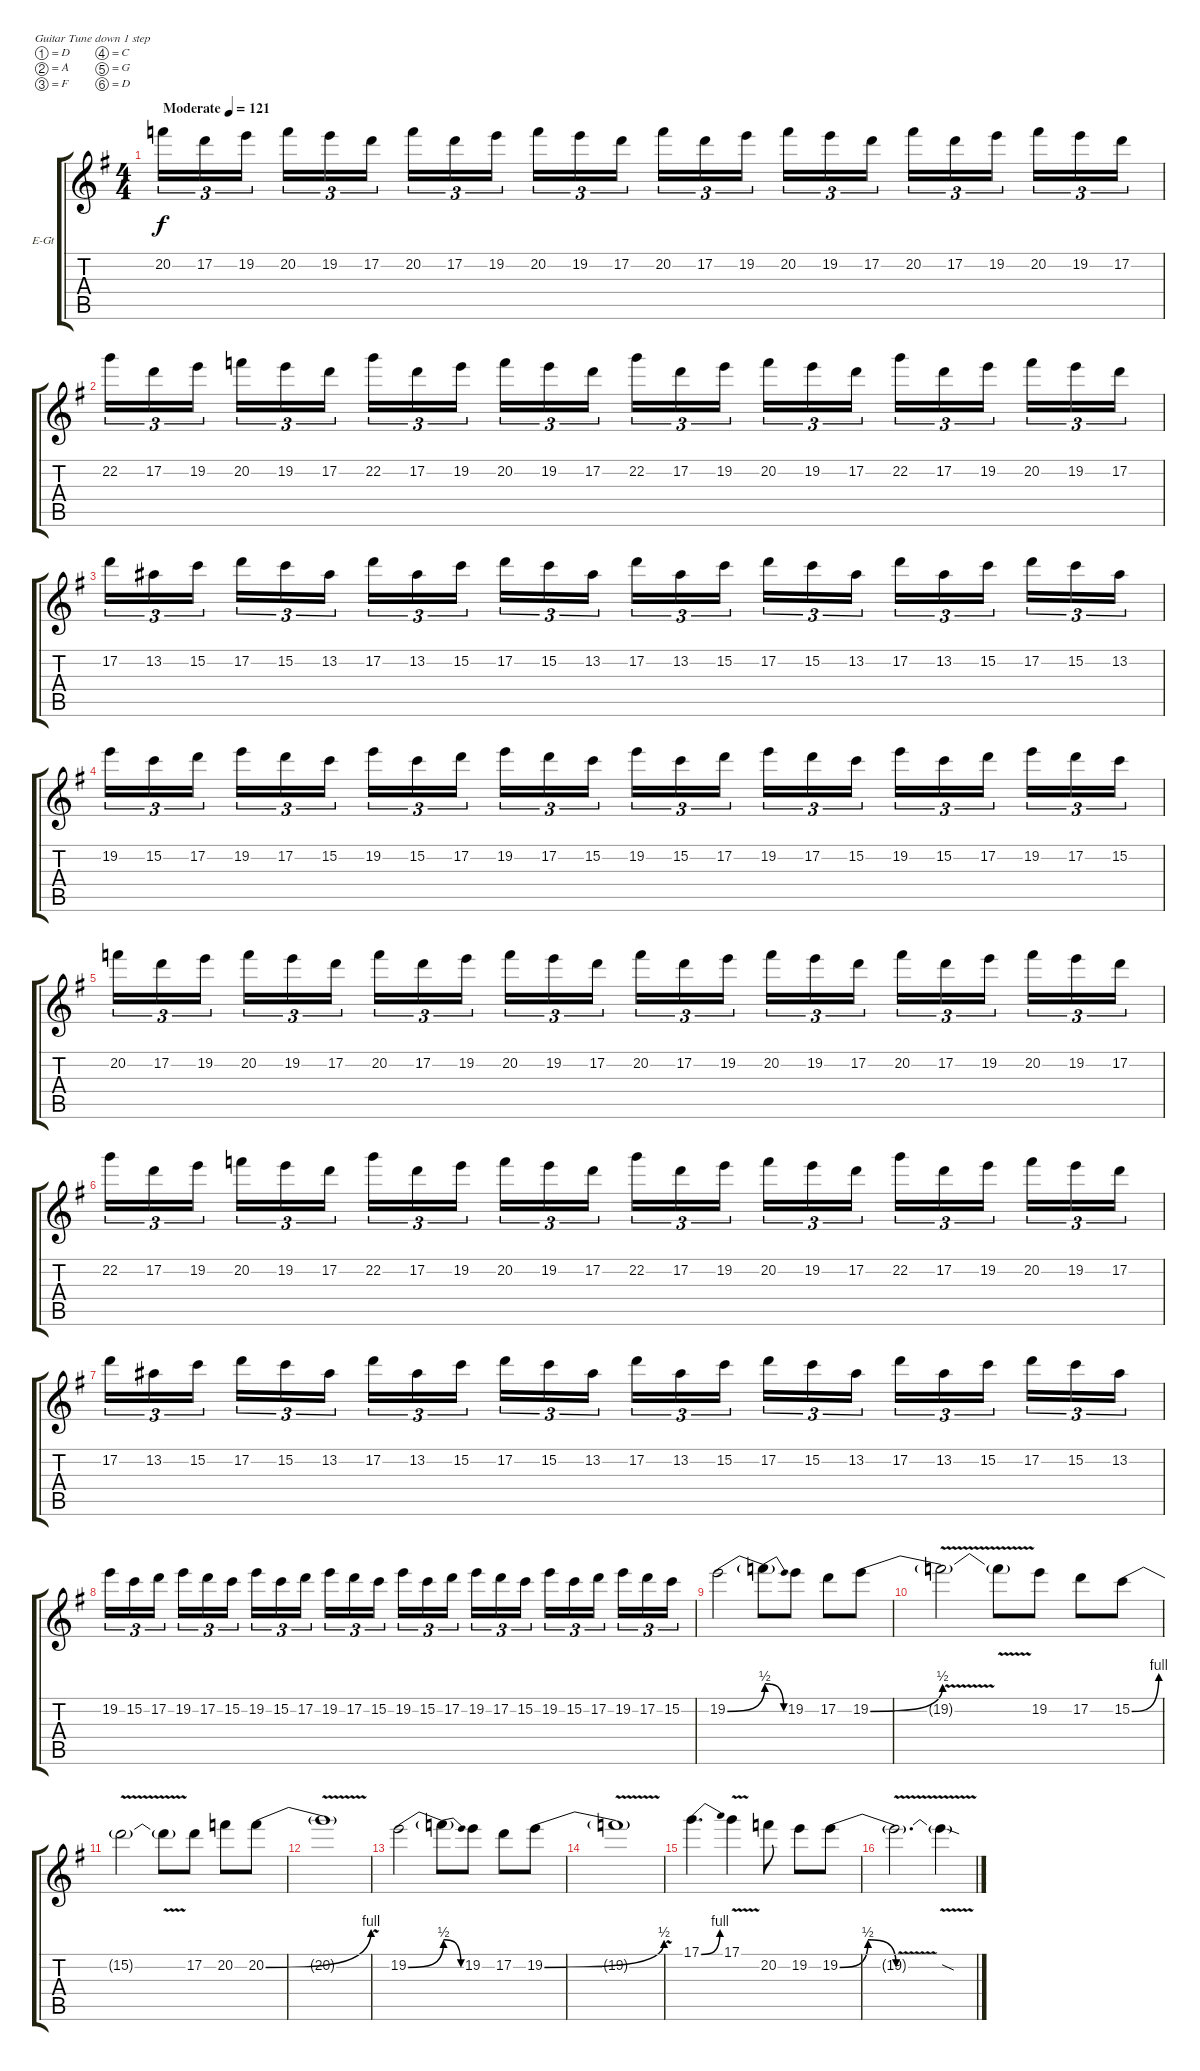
\bracketExtendMode groupsimilarinstruments
\firstSystemTrackNameOrientation horizontal
\otherSystemsTrackNameOrientation horizontal
\track ("Steven Nixon" "E-Gt") {instrument distortionguitar}
\staff {score tabs}
\tuning (D4 A3 F3 C3 G2 D2)
\ts (4 4)
\beaming (8 2 2 2 2)
\tempo (121 "Moderate")
\clef g2
\ks g
20.2.16{tu (3 2) dy f instrument distortionguitar} 17.2.16{tu (3 2)} 19.2.16{tu (3 2)} 20.2.16{tu (3 2)} 19.2.16{tu (3 2)} 17.2.16{tu (3 2)} 20.2.16{tu (3 2)} 17.2.16{tu (3 2)} 19.2.16{tu (3 2)} 20.2.16{tu (3 2)} 19.2.16{tu (3 2)} 17.2.16{tu (3 2)} 20.2.16{tu (3 2)} 17.2.16{tu (3 2)} 19.2.16{tu (3 2)} 20.2.16{tu (3 2)} 19.2.16{tu (3 2)} 17.2.16{tu (3 2)} 20.2.16{tu (3 2)} 17.2.16{tu (3 2)} 19.2.16{tu (3 2)} 20.2.16{tu (3 2)} 19.2.16{tu (3 2)} 17.2.16{tu (3 2)} |
22.2.16{tu (3 2)} 17.2.16{tu (3 2)} 19.2.16{tu (3 2)} 20.2.16{tu (3 2)} 19.2.16{tu (3 2)} 17.2.16{tu (3 2)} 22.2.16{tu (3 2)} 17.2.16{tu (3 2)} 19.2.16{tu (3 2)} 20.2.16{tu (3 2)} 19.2.16{tu (3 2)} 17.2.16{tu (3 2)} 22.2.16{tu (3 2)} 17.2.16{tu (3 2)} 19.2.16{tu (3 2)} 20.2.16{tu (3 2)} 19.2.16{tu (3 2)} 17.2.16{tu (3 2)} 22.2.16{tu (3 2)} 17.2.16{tu (3 2)} 19.2.16{tu (3 2)} 20.2.16{tu (3 2)} 19.2.16{tu (3 2)} 17.2.16{tu (3 2)} |
17.2.16{tu (3 2)} 13.2.16{tu (3 2)} 15.2.16{tu (3 2)} 17.2.16{tu (3 2)} 15.2.16{tu (3 2)} 13.2.16{tu (3 2)} 17.2.16{tu (3 2)} 13.2.16{tu (3 2)} 15.2.16{tu (3 2)} 17.2.16{tu (3 2)} 15.2.16{tu (3 2)} 13.2.16{tu (3 2)} 17.2.16{tu (3 2)} 13.2.16{tu (3 2)} 15.2.16{tu (3 2)} 17.2.16{tu (3 2)} 15.2.16{tu (3 2)} 13.2.16{tu (3 2)} 17.2.16{tu (3 2)} 13.2.16{tu (3 2)} 15.2.16{tu (3 2)} 17.2.16{tu (3 2)} 15.2.16{tu (3 2)} 13.2.16{tu (3 2)} |
19.2.16{tu (3 2)} 15.2.16{tu (3 2)} 17.2.16{tu (3 2)} 19.2.16{tu (3 2)} 17.2.16{tu (3 2)} 15.2.16{tu (3 2)} 19.2.16{tu (3 2)} 15.2.16{tu (3 2)} 17.2.16{tu (3 2)} 19.2.16{tu (3 2)} 17.2.16{tu (3 2)} 15.2.16{tu (3 2)} 19.2.16{tu (3 2)} 15.2.16{tu (3 2)} 17.2.16{tu (3 2)} 19.2.16{tu (3 2)} 17.2.16{tu (3 2)} 15.2.16{tu (3 2)} 19.2.16{tu (3 2)} 15.2.16{tu (3 2)} 17.2.16{tu (3 2)} 19.2.16{tu (3 2)} 17.2.16{tu (3 2)} 15.2.16{tu (3 2)} |
20.2.16{tu (3 2)} 17.2.16{tu (3 2)} 19.2.16{tu (3 2)} 20.2.16{tu (3 2)} 19.2.16{tu (3 2)} 17.2.16{tu (3 2)} 20.2.16{tu (3 2)} 17.2.16{tu (3 2)} 19.2.16{tu (3 2)} 20.2.16{tu (3 2)} 19.2.16{tu (3 2)} 17.2.16{tu (3 2)} 20.2.16{tu (3 2)} 17.2.16{tu (3 2)} 19.2.16{tu (3 2)} 20.2.16{tu (3 2)} 19.2.16{tu (3 2)} 17.2.16{tu (3 2)} 20.2.16{tu (3 2)} 17.2.16{tu (3 2)} 19.2.16{tu (3 2)} 20.2.16{tu (3 2)} 19.2.16{tu (3 2)} 17.2.16{tu (3 2)} |
22.2.16{tu (3 2)} 17.2.16{tu (3 2)} 19.2.16{tu (3 2)} 20.2.16{tu (3 2)} 19.2.16{tu (3 2)} 17.2.16{tu (3 2)} 22.2.16{tu (3 2)} 17.2.16{tu (3 2)} 19.2.16{tu (3 2)} 20.2.16{tu (3 2)} 19.2.16{tu (3 2)} 17.2.16{tu (3 2)} 22.2.16{tu (3 2)} 17.2.16{tu (3 2)} 19.2.16{tu (3 2)} 20.2.16{tu (3 2)} 19.2.16{tu (3 2)} 17.2.16{tu (3 2)} 22.2.16{tu (3 2)} 17.2.16{tu (3 2)} 19.2.16{tu (3 2)} 20.2.16{tu (3 2)} 19.2.16{tu (3 2)} 17.2.16{tu (3 2)} |
17.2.16{tu (3 2)} 13.2.16{tu (3 2)} 15.2.16{tu (3 2)} 17.2.16{tu (3 2)} 15.2.16{tu (3 2)} 13.2.16{tu (3 2)} 17.2.16{tu (3 2)} 13.2.16{tu (3 2)} 15.2.16{tu (3 2)} 17.2.16{tu (3 2)} 15.2.16{tu (3 2)} 13.2.16{tu (3 2)} 17.2.16{tu (3 2)} 13.2.16{tu (3 2)} 15.2.16{tu (3 2)} 17.2.16{tu (3 2)} 15.2.16{tu (3 2)} 13.2.16{tu (3 2)} 17.2.16{tu (3 2)} 13.2.16{tu (3 2)} 15.2.16{tu (3 2)} 17.2.16{tu (3 2)} 15.2.16{tu (3 2)} 13.2.16{tu (3 2)} |
19.2.16{tu (3 2)} 15.2.16{tu (3 2)} 17.2.16{tu (3 2)} 19.2.16{tu (3 2)} 17.2.16{tu (3 2)} 15.2.16{tu (3 2)} 19.2.16{tu (3 2)} 15.2.16{tu (3 2)} 17.2.16{tu (3 2)} 19.2.16{tu (3 2)} 17.2.16{tu (3 2)} 15.2.16{tu (3 2)} 19.2.16{tu (3 2)} 15.2.16{tu (3 2)} 17.2.16{tu (3 2)} 19.2.16{tu (3 2)} 17.2.16{tu (3 2)} 15.2.16{tu (3 2)} 19.2.16{tu (3 2)} 15.2.16{tu (3 2)} 17.2.16{tu (3 2)} 19.2.16{tu (3 2)} 17.2.16{tu (3 2)} 15.2.16{tu (3 2)} |
19.2{be (bend 0 0 60 2)}.2 19.2{be (release 0 2 60 0) t}.8 19.2.8 17.2.8 19.2{be (bend 0 0 60 2)}.8 |
19.2{v t}.2 19.2{v t}.8 19.2.8 17.2.8 15.2{be (bend 0 0 60 4)}.8 |
15.2{v t}.2 15.2{v t}.8 17.2.8 20.2.8 20.2{be (bend 0 0 60 4)}.8 |
20.2{v t}.1 |
19.2{be (bend 0 0 60 2)}.2 19.2{be (release 0 2 60 0) t}.8 19.2.8 17.2.8 19.2{be (bend 0 0 60 2)}.8 |
19.2{v t}.1 |
17.1{be (bend 0 0 60 4)}.4{d} 17.1{v}.4 20.2.8 19.2.8 19.2{be (bendrelease 0 0 30 2 30 2 60 0)}.8 |
19.2{v t}.2{d} 19.2{v sod t}.4
